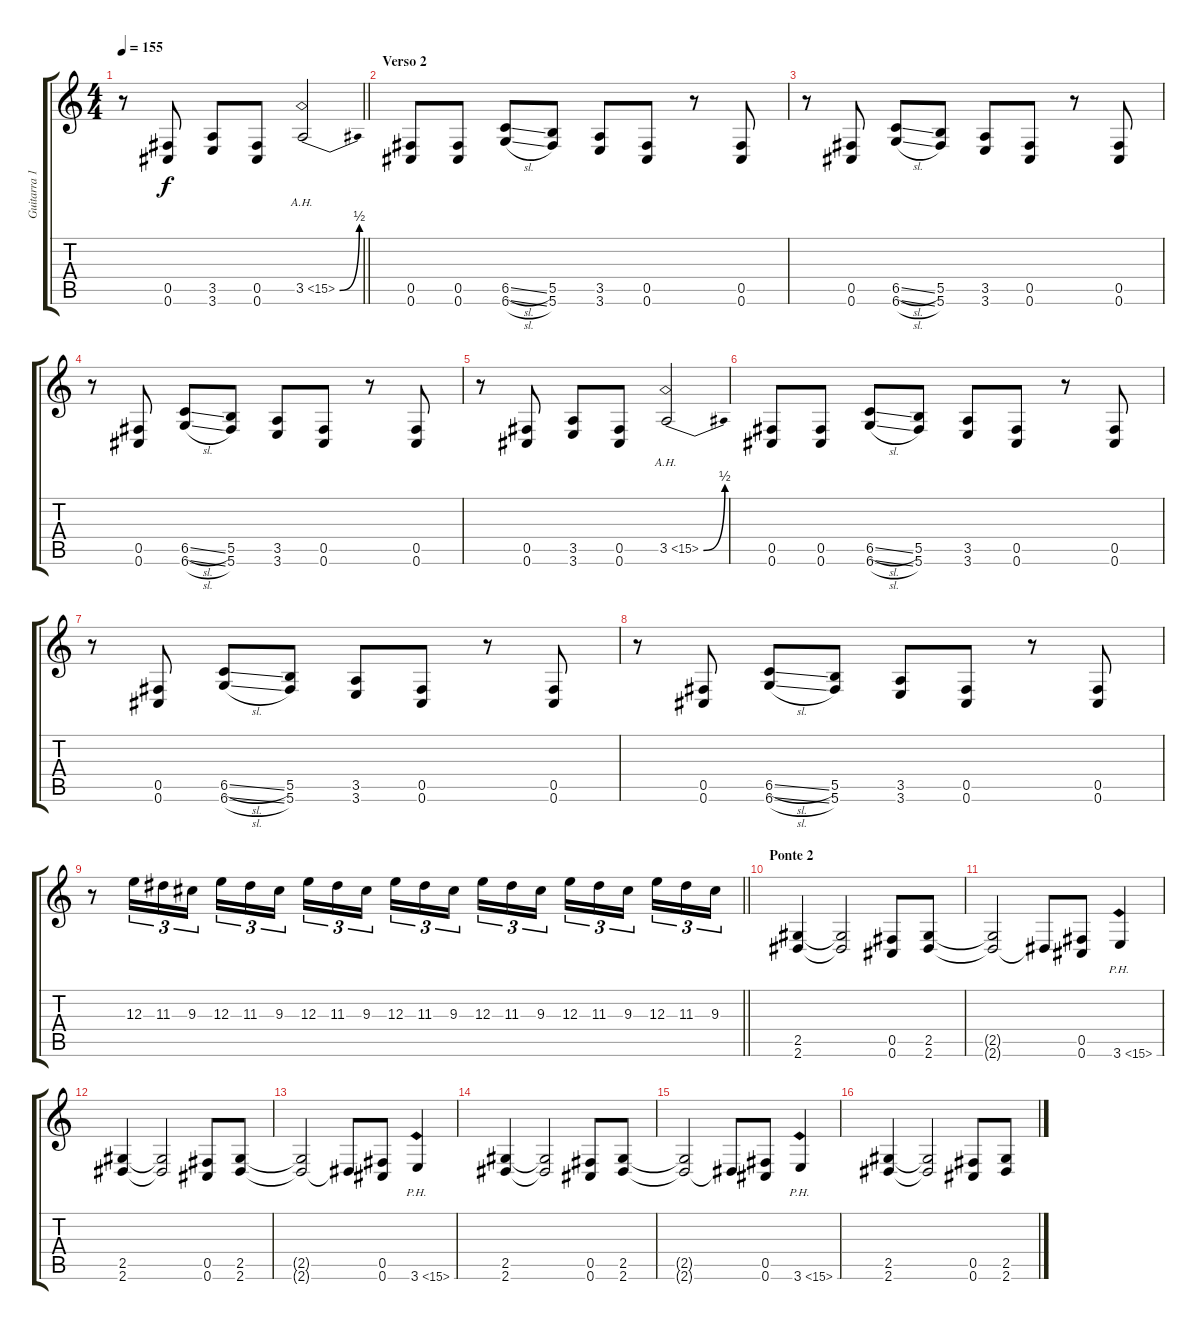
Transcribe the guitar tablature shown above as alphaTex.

\track ("Guitarra 1 -Zakk Wylde" "Guitarra 1") {instrument distortionguitar}
\staff {score tabs}
\tuning (Db4 Ab3 E3 B2 Gb2 Db2) {hide}
\ts (4 4)
\tempo 155
\clef g2
\barLineRight lightlight
\ks c
r.8{dy f} (0.5 0.6).8 (3.5 3.6).8 (0.5 0.6).8 3.5{be (bend 0 0 60 2) ah 12}.2 |
\section ("" "Verso 2")
(0.5 0.6).8 (0.5 0.6).8 (6.5{sl} 6.6{sl}).8 (5.5 5.6).8 (3.5 3.6).8 (0.5 0.6).8 r.8 (0.5 0.6).8 |
r.8 (0.5 0.6).8 (6.5{sl} 6.6{sl}).8 (5.5 5.6).8 (3.5 3.6).8 (0.5 0.6).8 r.8 (0.5 0.6).8 |
r.8 (0.5 0.6).8 (6.5{sl} 6.6{sl}).8 (5.5 5.6).8 (3.5 3.6).8 (0.5 0.6).8 r.8 (0.5 0.6).8 |
r.8 (0.5 0.6).8 (3.5 3.6).8 (0.5 0.6).8 3.5{be (bend 0 0 60 2) ah 12}.2 |
(0.5 0.6).8 (0.5 0.6).8 (6.5{sl} 6.6{sl}).8 (5.5 5.6).8 (3.5 3.6).8 (0.5 0.6).8 r.8 (0.5 0.6).8 |
r.8 (0.5 0.6).8 (6.5{sl} 6.6{sl}).8 (5.5 5.6).8 (3.5 3.6).8 (0.5 0.6).8 r.8 (0.5 0.6).8 |
r.8 (0.5 0.6).8 (6.5{sl} 6.6{sl}).8 (5.5 5.6).8 (3.5 3.6).8 (0.5 0.6).8 r.8 (0.5 0.6).8 |
\barLineRight lightlight
r.8 12.3.16{tu (3 2)} 11.3.16{tu (3 2)} 9.3.16{tu (3 2)} 12.3.16{tu (3 2)} 11.3.16{tu (3 2)} 9.3.16{tu (3 2) beam splitsecondary} 12.3.16{tu (3 2)} 11.3.16{tu (3 2)} 9.3.16{tu (3 2)} 12.3.16{tu (3 2)} 11.3.16{tu (3 2)} 9.3.16{tu (3 2) beam splitsecondary} 12.3.16{tu (3 2)} 11.3.16{tu (3 2)} 9.3.16{tu (3 2)} 12.3.16{tu (3 2)} 11.3.16{tu (3 2)} 9.3.16{tu (3 2) beam splitsecondary} 12.3.16{tu (3 2)} 11.3.16{tu (3 2)} 9.3.16{tu (3 2)} |
\section ("" "Ponte 2")
(2.5 2.6).4 (2.5{t} 2.6{t}).2 (0.5 0.6).8 (2.5 2.6).8 |
(2.5{t} 2.6{t}).2 2.6{t}.8 (0.5 0.6).8 3.6{ph 12}.4 |
(2.5 2.6).4 (2.5{t} 2.6{t}).2 (0.5 0.6).8 (2.5 2.6).8 |
(2.5{t} 2.6{t}).2 2.6{t}.8 (0.5 0.6).8 3.6{ph 12}.4 |
(2.5 2.6).4 (2.5{t} 2.6{t}).2 (0.5 0.6).8 (2.5 2.6).8 |
(2.5{t} 2.6{t}).2 2.6{t}.8 (0.5 0.6).8 3.6{ph 12}.4 |
(2.5 2.6).4 (2.5{t} 2.6{t}).2 (0.5 0.6).8 (2.5{sl} 2.6{sl}).8
